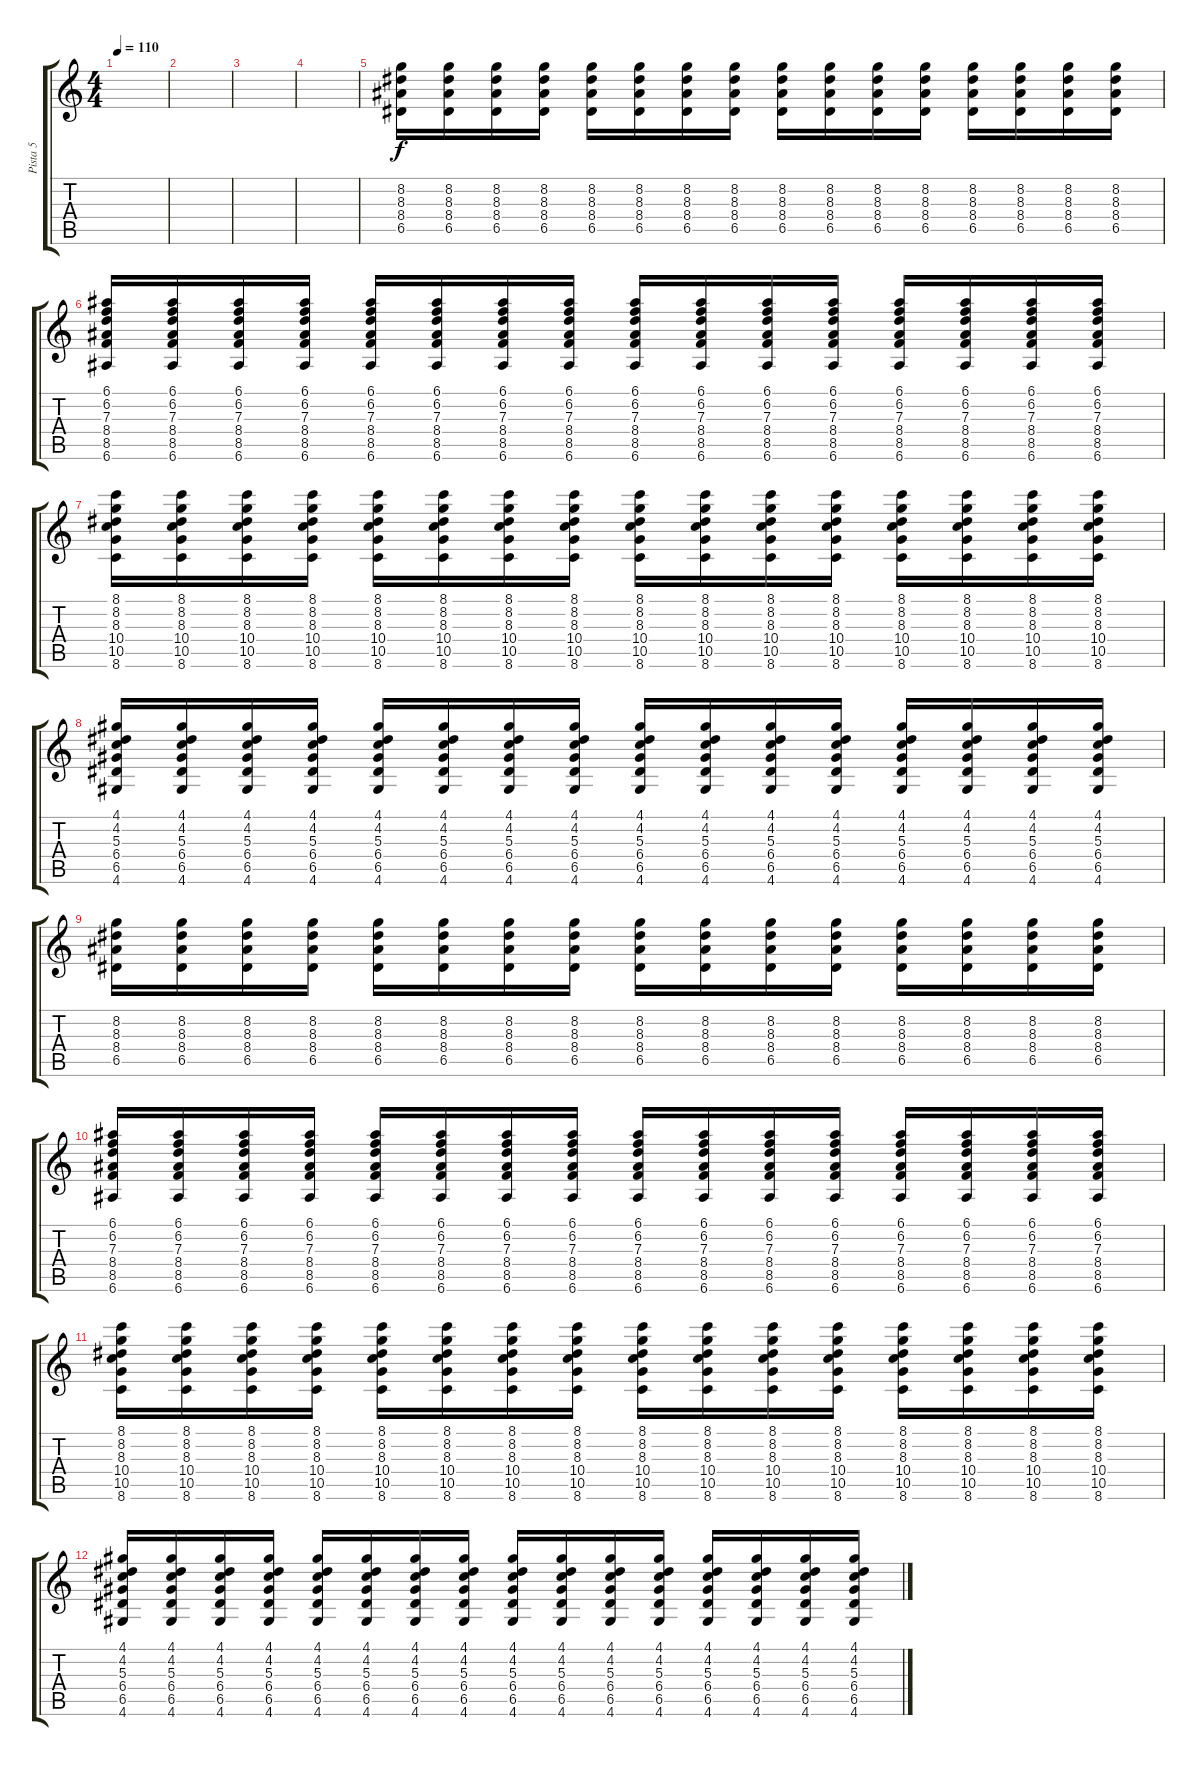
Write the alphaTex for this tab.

\track ("Pista 5" "Pista 5") {instrument distortionguitar}
\staff {score tabs}
\tuning (E4 B3 G3 D3 A2 E2) {hide}
\ts (4 4)
\tempo 110
\clef g2
\ks c
|
|
|
|
(8.2 8.3 8.4 6.5).16 (8.2 8.3 8.4 6.5).16 (8.2 8.3 8.4 6.5).16 (8.2 8.3 8.4 6.5).16 (8.2 8.3 8.4 6.5).16 (8.2 8.3 8.4 6.5).16 (8.2 8.3 8.4 6.5).16 (8.2 8.3 8.4 6.5).16 (8.2 8.3 8.4 6.5).16 (8.2 8.3 8.4 6.5).16 (8.2 8.3 8.4 6.5).16 (8.2 8.3 8.4 6.5).16 (8.2 8.3 8.4 6.5).16 (8.2 8.3 8.4 6.5).16 (8.2 8.3 8.4 6.5).16 (8.2 8.3 8.4 6.5).16 |
(6.1 6.2 7.3 8.4 8.5 6.6).16 (6.1 6.2 7.3 8.4 8.5 6.6).16 (6.1 6.2 7.3 8.4 8.5 6.6).16 (6.1 6.2 7.3 8.4 8.5 6.6).16 (6.1 6.2 7.3 8.4 8.5 6.6).16 (6.1 6.2 7.3 8.4 8.5 6.6).16 (6.1 6.2 7.3 8.4 8.5 6.6).16 (6.1 6.2 7.3 8.4 8.5 6.6).16 (6.1 6.2 7.3 8.4 8.5 6.6).16 (6.1 6.2 7.3 8.4 8.5 6.6).16 (6.1 6.2 7.3 8.4 8.5 6.6).16 (6.1 6.2 7.3 8.4 8.5 6.6).16 (6.1 6.2 7.3 8.4 8.5 6.6).16 (6.1 6.2 7.3 8.4 8.5 6.6).16 (6.1 6.2 7.3 8.4 8.5 6.6).16 (6.1 6.2 7.3 8.4 8.5 6.6).16 |
(8.1 8.2 8.3 10.4 10.5 8.6).16 (8.1 8.2 8.3 10.4 10.5 8.6).16 (8.1 8.2 8.3 10.4 10.5 8.6).16 (8.1 8.2 8.3 10.4 10.5 8.6).16 (8.1 8.2 8.3 10.4 10.5 8.6).16 (8.1 8.2 8.3 10.4 10.5 8.6).16 (8.1 8.2 8.3 10.4 10.5 8.6).16 (8.1 8.2 8.3 10.4 10.5 8.6).16 (8.1 8.2 8.3 10.4 10.5 8.6).16 (8.1 8.2 8.3 10.4 10.5 8.6).16 (8.1 8.2 8.3 10.4 10.5 8.6).16 (8.1 8.2 8.3 10.4 10.5 8.6).16 (8.1 8.2 8.3 10.4 10.5 8.6).16 (8.1 8.2 8.3 10.4 10.5 8.6).16 (8.1 8.2 8.3 10.4 10.5 8.6).16 (8.1 8.2 8.3 10.4 10.5 8.6).16 |
(4.1 4.2 5.3 6.4 6.5 4.6).16 (4.1 4.2 5.3 6.4 6.5 4.6).16 (4.1 4.2 5.3 6.4 6.5 4.6).16 (4.1 4.2 5.3 6.4 6.5 4.6).16 (4.1 4.2 5.3 6.4 6.5 4.6).16 (4.1 4.2 5.3 6.4 6.5 4.6).16 (4.1 4.2 5.3 6.4 6.5 4.6).16 (4.1 4.2 5.3 6.4 6.5 4.6).16 (4.1 4.2 5.3 6.4 6.5 4.6).16 (4.1 4.2 5.3 6.4 6.5 4.6).16 (4.1 4.2 5.3 6.4 6.5 4.6).16 (4.1 4.2 5.3 6.4 6.5 4.6).16 (4.1 4.2 5.3 6.4 6.5 4.6).16 (4.1 4.2 5.3 6.4 6.5 4.6).16 (4.1 4.2 5.3 6.4 6.5 4.6).16 (4.1 4.2 5.3 6.4 6.5 4.6).16 |
(8.2 8.3 8.4 6.5).16 (8.2 8.3 8.4 6.5).16 (8.2 8.3 8.4 6.5).16 (8.2 8.3 8.4 6.5).16 (8.2 8.3 8.4 6.5).16 (8.2 8.3 8.4 6.5).16 (8.2 8.3 8.4 6.5).16 (8.2 8.3 8.4 6.5).16 (8.2 8.3 8.4 6.5).16 (8.2 8.3 8.4 6.5).16 (8.2 8.3 8.4 6.5).16 (8.2 8.3 8.4 6.5).16 (8.2 8.3 8.4 6.5).16 (8.2 8.3 8.4 6.5).16 (8.2 8.3 8.4 6.5).16 (8.2 8.3 8.4 6.5).16 |
(6.1 6.2 7.3 8.4 8.5 6.6).16 (6.1 6.2 7.3 8.4 8.5 6.6).16 (6.1 6.2 7.3 8.4 8.5 6.6).16 (6.1 6.2 7.3 8.4 8.5 6.6).16 (6.1 6.2 7.3 8.4 8.5 6.6).16 (6.1 6.2 7.3 8.4 8.5 6.6).16 (6.1 6.2 7.3 8.4 8.5 6.6).16 (6.1 6.2 7.3 8.4 8.5 6.6).16 (6.1 6.2 7.3 8.4 8.5 6.6).16 (6.1 6.2 7.3 8.4 8.5 6.6).16 (6.1 6.2 7.3 8.4 8.5 6.6).16 (6.1 6.2 7.3 8.4 8.5 6.6).16 (6.1 6.2 7.3 8.4 8.5 6.6).16 (6.1 6.2 7.3 8.4 8.5 6.6).16 (6.1 6.2 7.3 8.4 8.5 6.6).16 (6.1 6.2 7.3 8.4 8.5 6.6).16 |
(8.1 8.2 8.3 10.4 10.5 8.6).16 (8.1 8.2 8.3 10.4 10.5 8.6).16 (8.1 8.2 8.3 10.4 10.5 8.6).16 (8.1 8.2 8.3 10.4 10.5 8.6).16 (8.1 8.2 8.3 10.4 10.5 8.6).16 (8.1 8.2 8.3 10.4 10.5 8.6).16 (8.1 8.2 8.3 10.4 10.5 8.6).16 (8.1 8.2 8.3 10.4 10.5 8.6).16 (8.1 8.2 8.3 10.4 10.5 8.6).16 (8.1 8.2 8.3 10.4 10.5 8.6).16 (8.1 8.2 8.3 10.4 10.5 8.6).16 (8.1 8.2 8.3 10.4 10.5 8.6).16 (8.1 8.2 8.3 10.4 10.5 8.6).16 (8.1 8.2 8.3 10.4 10.5 8.6).16 (8.1 8.2 8.3 10.4 10.5 8.6).16 (8.1 8.2 8.3 10.4 10.5 8.6).16 |
(4.1 4.2 5.3 6.4 6.5 4.6).16 (4.1 4.2 5.3 6.4 6.5 4.6).16 (4.1 4.2 5.3 6.4 6.5 4.6).16 (4.1 4.2 5.3 6.4 6.5 4.6).16 (4.1 4.2 5.3 6.4 6.5 4.6).16 (4.1 4.2 5.3 6.4 6.5 4.6).16 (4.1 4.2 5.3 6.4 6.5 4.6).16 (4.1 4.2 5.3 6.4 6.5 4.6).16 (4.1 4.2 5.3 6.4 6.5 4.6).16 (4.1 4.2 5.3 6.4 6.5 4.6).16 (4.1 4.2 5.3 6.4 6.5 4.6).16 (4.1 4.2 5.3 6.4 6.5 4.6).16 (4.1 4.2 5.3 6.4 6.5 4.6).16 (4.1 4.2 5.3 6.4 6.5 4.6).16 (4.1 4.2 5.3 6.4 6.5 4.6).16 (4.1 4.2 5.3 6.4 6.5 4.6).16
